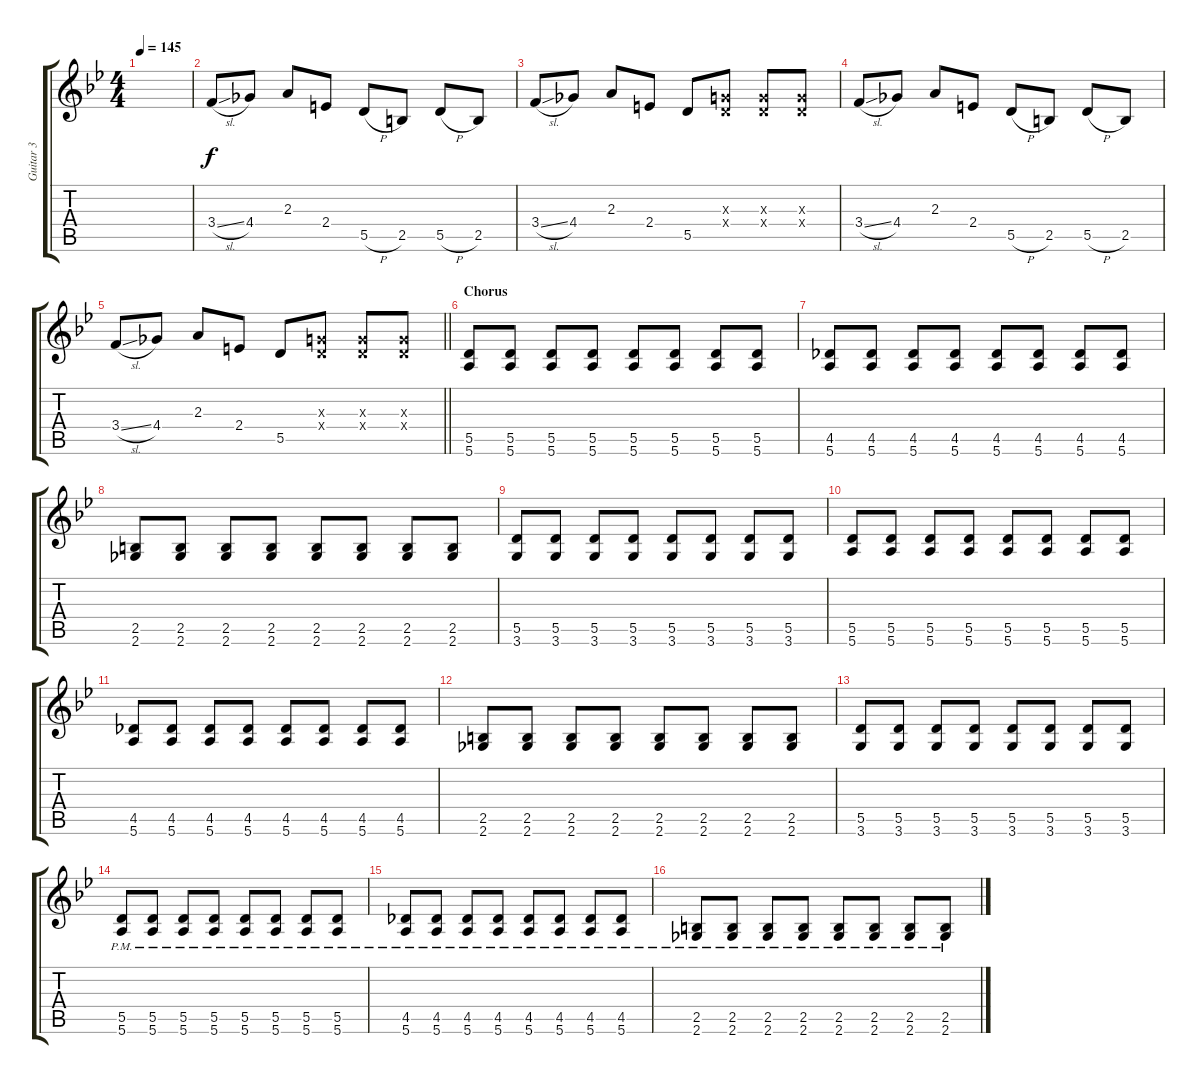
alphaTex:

\track ("Guitar 3" "Guitar 3") {instrument overdrivenguitar}
\staff {score tabs}
\tuning (E4 B3 G3 D3 A2 E2) {hide}
\ts (4 4)
\tempo 145
\clef g2
\ks bb
|
3.4{sl}.8 4.4.8 2.3.8 2.4.8 5.5{h}.8 2.5.8 5.5{h}.8 2.5.8 |
3.4{sl}.8 4.4.8 2.3.8 2.4.8 5.5.8 (0.3{x} 0.4{x}).8 (0.3{x} 0.4{x}).8 (0.3{x} 0.4{x}).8 |
3.4{sl}.8 4.4.8 2.3.8 2.4.8 5.5{h}.8 2.5.8 5.5{h}.8 2.5.8 |
\barLineRight lightlight
3.4{sl}.8 4.4.8 2.3.8 2.4.8 5.5.8 (0.3{x} 0.4{x}).8 (0.3{x} 0.4{x}).8 (0.3{x} 0.4{x}).8 |
\section ("" "Chorus")
(5.5 5.6).8 (5.5 5.6).8 (5.5 5.6).8 (5.5 5.6).8 (5.5 5.6).8 (5.5 5.6).8 (5.5 5.6).8 (5.5 5.6).8 |
(4.5 5.6).8 (4.5 5.6).8 (4.5 5.6).8 (4.5 5.6).8 (4.5 5.6).8 (4.5 5.6).8 (4.5 5.6).8 (4.5 5.6).8 |
(2.5 2.6).8 (2.5 2.6).8 (2.5 2.6).8 (2.5 2.6).8 (2.5 2.6).8 (2.5 2.6).8 (2.5 2.6).8 (2.5 2.6).8 |
(5.5 3.6).8 (5.5 3.6).8 (5.5 3.6).8 (5.5 3.6).8 (5.5 3.6).8 (5.5 3.6).8 (5.5 3.6).8 (5.5 3.6).8 |
(5.5 5.6).8 (5.5 5.6).8 (5.5 5.6).8 (5.5 5.6).8 (5.5 5.6).8 (5.5 5.6).8 (5.5 5.6).8 (5.5 5.6).8 |
(4.5 5.6).8 (4.5 5.6).8 (4.5 5.6).8 (4.5 5.6).8 (4.5 5.6).8 (4.5 5.6).8 (4.5 5.6).8 (4.5 5.6).8 |
(2.5 2.6).8 (2.5 2.6).8 (2.5 2.6).8 (2.5 2.6).8 (2.5 2.6).8 (2.5 2.6).8 (2.5 2.6).8 (2.5 2.6).8 |
(5.5 3.6).8 (5.5 3.6).8 (5.5 3.6).8 (5.5 3.6).8 (5.5 3.6).8 (5.5 3.6).8 (5.5 3.6).8 (5.5 3.6).8 |
(5.5{pm} 5.6{pm}).8 (5.5{pm} 5.6{pm}).8 (5.5{pm} 5.6{pm}).8 (5.5{pm} 5.6{pm}).8 (5.5{pm} 5.6{pm}).8 (5.5{pm} 5.6{pm}).8 (5.5{pm} 5.6{pm}).8 (5.5{pm} 5.6{pm}).8 |
(4.5{pm} 5.6{pm}).8 (4.5{pm} 5.6{pm}).8 (4.5{pm} 5.6{pm}).8 (4.5{pm} 5.6{pm}).8 (4.5{pm} 5.6{pm}).8 (4.5{pm} 5.6{pm}).8 (4.5{pm} 5.6{pm}).8 (4.5{pm} 5.6{pm}).8 |
(2.5{pm} 2.6{pm}).8 (2.5{pm} 2.6{pm}).8 (2.5{pm} 2.6{pm}).8 (2.5{pm} 2.6{pm}).8 (2.5{pm} 2.6{pm}).8 (2.5{pm} 2.6{pm}).8 (2.5{pm} 2.6{pm}).8 (2.5{pm} 2.6{pm}).8
